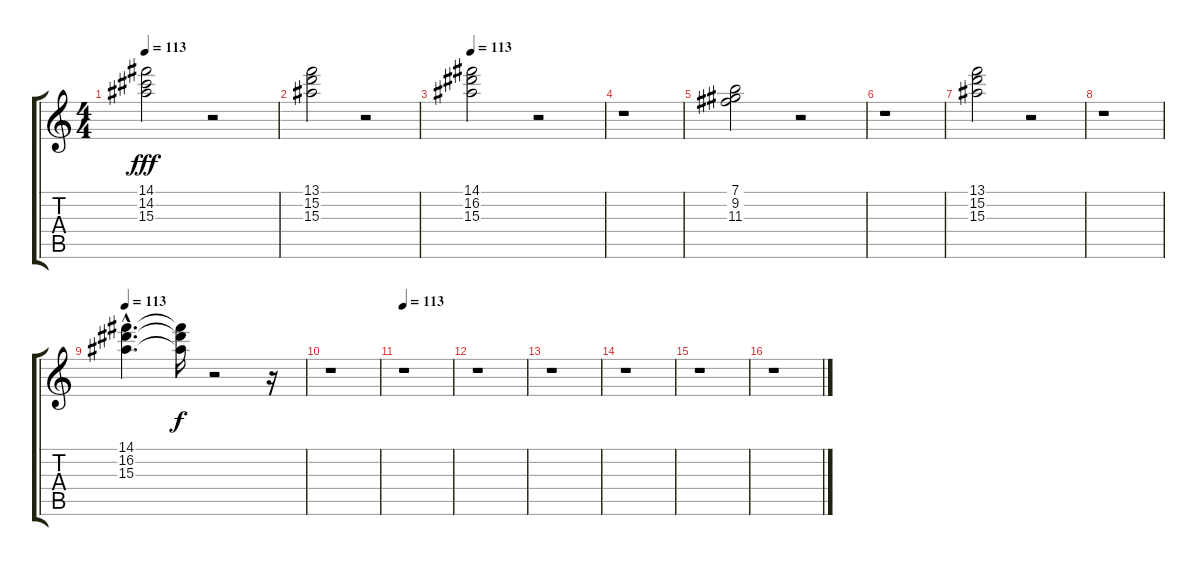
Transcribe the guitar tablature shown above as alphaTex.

\track "" {instrument electricbassfinger}
\staff {score tabs}
\tuning (E4 B3 G3 D3 A2 E2) {hide}
\ts (4 4)
\tempo 113
\clef g2
\ks c
(14.1 14.2 15.3).2{dy fff} r.2 |
(13.1 15.2 15.3).2 r.2 |
\tempo 113
(14.1 16.2 15.3).2 r.2 |
r.1 |
(7.1 9.2 11.3).2 r.2 |
r.1 |
(13.1 15.2 15.3).2 r.2 |
r.1 |
\tempo 113
(14.1{hac} 16.2{hac} 15.3{hac}).4{d} (14.1{t} 16.2{t} 15.3{t}).16{dy f} r.2 r.16 |
r.1 |
\tempo 113
r.1 |
r.1 |
r.1 |
r.1 |
r.1 |
r.1
